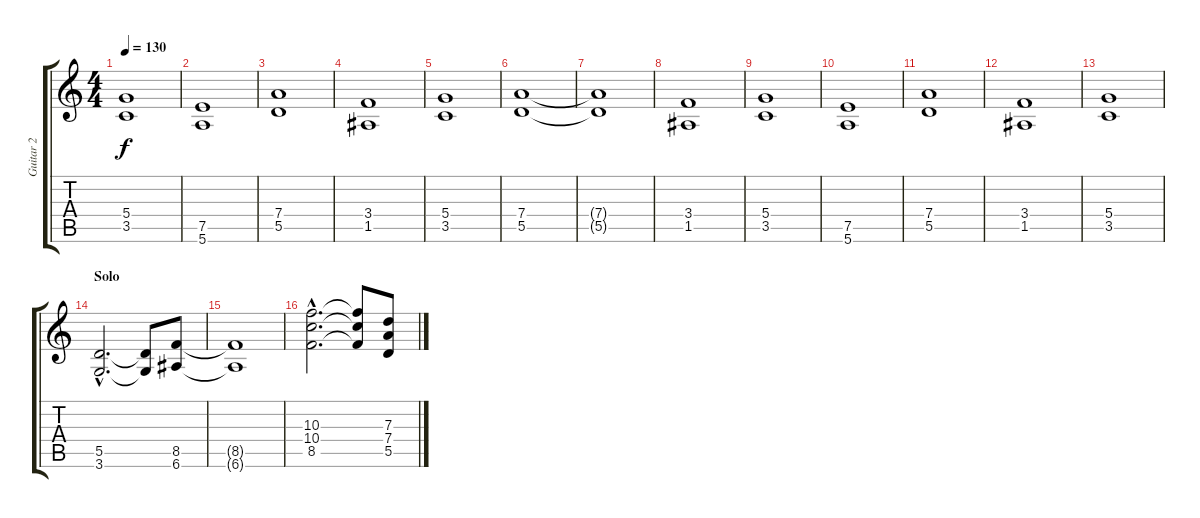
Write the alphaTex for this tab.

\track ("Guitar 2" "Guitar 2") {instrument distortionguitar}
\staff {score tabs}
\tuning (E4 B3 G3 D3 A2 E2) {hide}
\ts (4 4)
\tempo 130
\clef g2
\ks c
(5.4 3.5).1{dy f} |
(7.5 5.6).1 |
(7.4 5.5).1 |
(3.4 1.5).1 |
(5.4 3.5).1 |
(7.4 5.5).1 |
(7.4{t} 5.5{t}).1 |
(3.4 1.5).1 |
(5.4 3.5).1 |
(7.5 5.6).1 |
(7.4 5.5).1 |
(3.4 1.5).1 |
(5.4 3.5).1 |
\section ("" "Solo")
(5.5{hac} 3.6{hac}).2{d} (5.5{t} 3.6{t}).8 (8.5 6.6).8 |
(8.5{t} 6.6{t}).1 |
(10.3{hac} 10.4{hac} 8.5{hac}).2{d} (10.3{t} 10.4{t} 8.5{t}).8 (7.3 7.4 5.5).8
